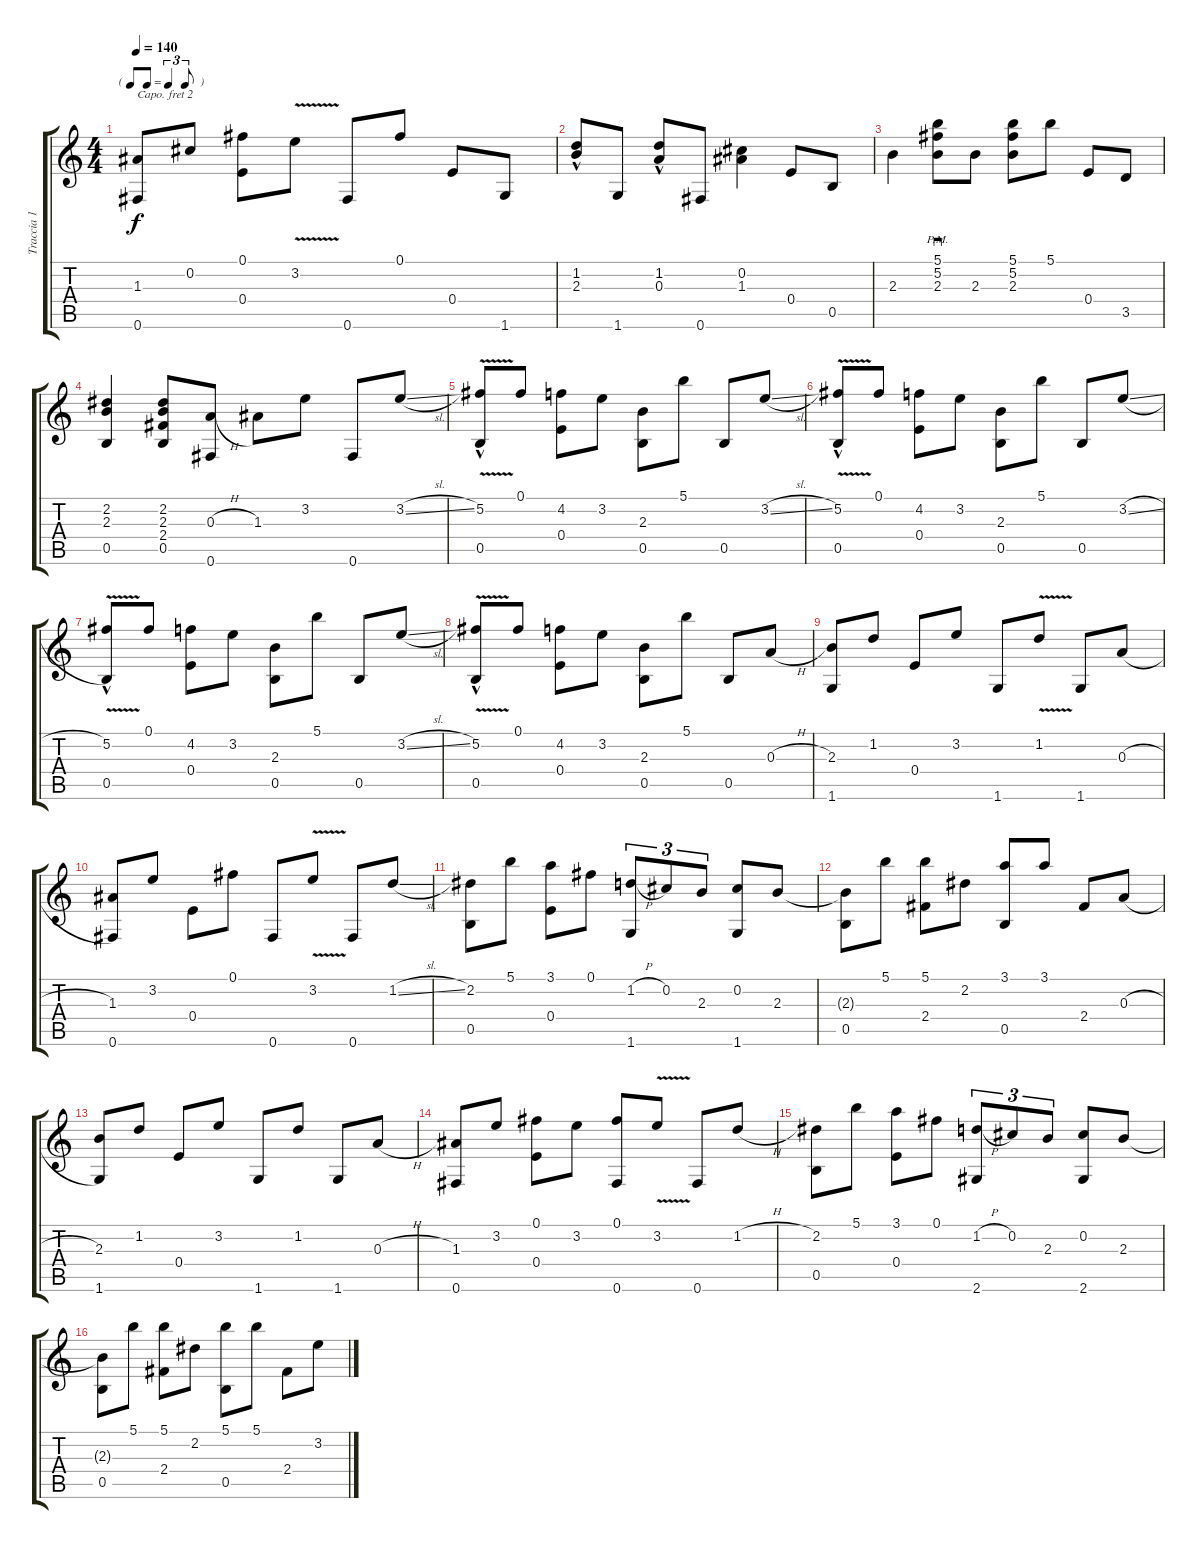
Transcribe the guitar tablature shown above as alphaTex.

\track ("Traccia 1" "Traccia 1") {instrument acousticguitarsteel}
\staff {score tabs}
\capo 2
\tuning (E4 B3 G3 D3 A2 E2) {hide}
\ts (4 4)
\tf triplet8th
\tempo 140
\clef g2
\ks c
(1.3 0.6).8{dy f} 0.2.8 (0.1 0.4).8 3.2{v}.8 0.6.8 0.1.8 0.4.8 1.6.8 |
(1.2{hac} 2.3{hac}).8 1.6.8 (1.2{hac} 0.3{hac}).8 0.6.8 (0.2 1.3).4 0.4.8 0.5.8 |
2.3.4 (5.1{pm} 5.2 2.3).8{sd} 2.3.8 (5.1 5.2 2.3).8 5.1.8 0.4.8 3.5.8 |
(2.2 2.3 0.5).4 (2.2 2.3 2.4 0.5).8 (0.3{h} 0.6).8 1.3.8 3.2.8 0.6.8 3.2{sl}.8 |
(5.2{v hac} 0.5).8 0.1.8 (4.2 0.4).8 3.2.8 (2.3 0.5).8 5.1.8 0.5.8 3.2{sl}.8 |
(5.2{v hac} 0.5).8 0.1.8 (4.2 0.4).8 3.2.8 (2.3 0.5).8 5.1.8 0.5.8 3.2{sl}.8 |
(5.2{v hac} 0.5).8 0.1.8 (4.2 0.4).8 3.2.8 (2.3 0.5).8 5.1.8 0.5.8 3.2{sl}.8 |
(5.2{v hac} 0.5).8 0.1.8 (4.2 0.4).8 3.2.8 (2.3 0.5).8 5.1.8 0.5.8 0.3{h}.8 |
(2.3 1.6).8 1.2.8 0.4.8 3.2.8 1.6.8 1.2{v}.8 1.6.8 0.3{h}.8 |
(1.3 0.6).8 3.2.8 0.4.8 0.1.8 0.6.8 3.2{v}.8 0.6.8 1.2{sl}.8 |
(2.2 0.5).8 5.1.8 (3.1 0.4).8 0.1.8 (1.2{h} 1.6).8{tu (3 2)} 0.2.8{tu (3 2)} 2.3.8{tu (3 2)} (0.2 1.6).8 2.3.8 |
(2.3{t} 0.5).8 5.1.8 (5.1 2.4).8 2.2.8 (3.1 0.5).8 3.1.8 2.4.8 0.3{h}.8 |
(2.3 1.6).8 1.2.8 0.4.8 3.2.8 1.6.8 1.2.8 1.6.8 0.3{h}.8 |
(1.3 0.6).8 3.2.8 (0.1 0.4).8 3.2.8 (0.1 0.6).8 3.2{v}.8 0.6.8 1.2{h}.8 |
(2.2 0.5).8 5.1.8 (3.1 0.4).8 0.1.8 (1.2{h} 2.6).8{tu (3 2)} 0.2.8{tu (3 2)} 2.3.8{tu (3 2)} (0.2 2.6).8 2.3.8 |
(2.3{t} 0.5).8 5.1.8 (5.1 2.4).8 2.2.8 (5.1 0.5).8 5.1.8 2.4.8 3.2{sl}.8
